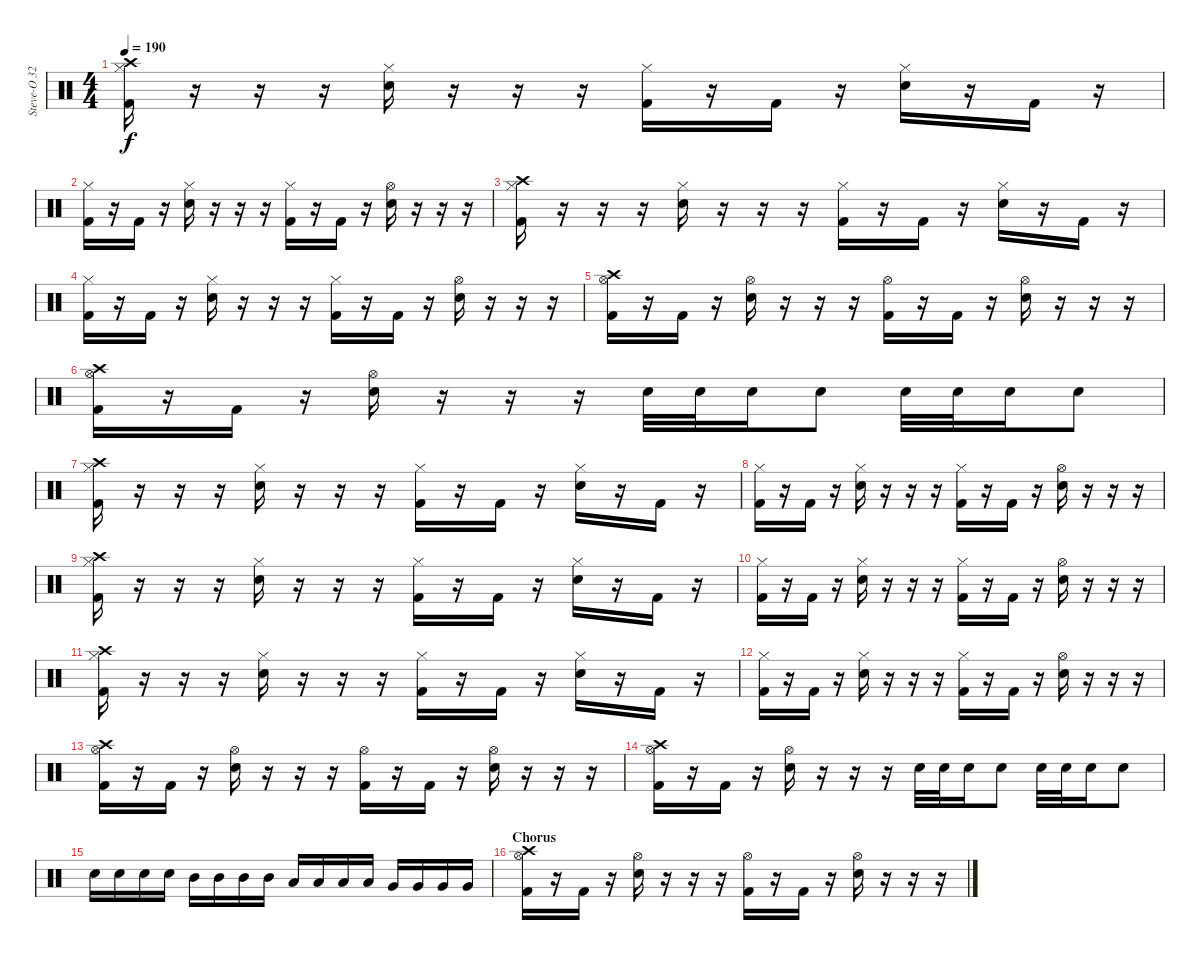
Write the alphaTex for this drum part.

\track ("Steve-O 32" "Steve-O 32") {instrument percussion}
\staff {score}
\articulation defaults
\ts (4 4)
\tempo 190
\clef neutral
\ks c
("Hi-Hat (closed)" "Kick (hit) 2" "Crash high (hit)").16{dy f} r.16 r.16 r.16 ("Hi-Hat (closed)" "Snare (hit) 2").16 r.16 r.16 r.16 ("Hi-Hat (closed)" "Kick (hit) 2").16 r.16 "Kick (hit) 2".16 r.16 ("Hi-Hat (closed)" "Snare (hit) 2").16 r.16 "Kick (hit) 2".16 r.16 |
("Hi-Hat (closed)" "Kick (hit) 2").16 r.16 "Kick (hit) 2".16 r.16 ("Hi-Hat (closed)" "Snare (hit) 2").16 r.16 r.16 r.16 ("Hi-Hat (closed)" "Kick (hit) 2").16 r.16 "Kick (hit) 2".16 r.16 ("Hi-Hat (open)" "Snare (hit) 2").16 r.16 r.16 r.16 |
("Hi-Hat (closed)" "Kick (hit) 2" "Crash high (hit)").16 r.16 r.16 r.16 ("Hi-Hat (closed)" "Snare (hit) 2").16 r.16 r.16 r.16 ("Hi-Hat (closed)" "Kick (hit) 2").16 r.16 "Kick (hit) 2".16 r.16 ("Hi-Hat (closed)" "Snare (hit) 2").16 r.16 "Kick (hit) 2".16 r.16 |
("Hi-Hat (closed)" "Kick (hit) 2").16 r.16 "Kick (hit) 2".16 r.16 ("Hi-Hat (closed)" "Snare (hit) 2").16 r.16 r.16 r.16 ("Hi-Hat (closed)" "Kick (hit) 2").16 r.16 "Kick (hit) 2".16 r.16 ("Hi-Hat (open)" "Snare (hit) 2").16 r.16 r.16 r.16 |
("Hi-Hat (open)" "Kick (hit) 2" "Crash high (hit)").16 r.16 "Kick (hit) 2".16 r.16 ("Hi-Hat (open)" "Snare (hit) 2").16 r.16 r.16 r.16 ("Hi-Hat (open)" "Kick (hit) 2").16 r.16 "Kick (hit) 2".16 r.16 ("Hi-Hat (open)" "Snare (hit) 2").16 r.16 r.16 r.16 |
("Hi-Hat (open)" "Kick (hit) 2" "Crash high (hit)").16 r.16 "Kick (hit) 2".16 r.16 ("Hi-Hat (open)" "Snare (hit) 2").16 r.16 r.16 r.16 "Snare (hit) 2".32 "Snare (hit) 2".32 "Snare (hit) 2".16 "Snare (hit) 2".8 "Snare (hit) 2".32 "Snare (hit) 2".32 "Snare (hit) 2".16 "Snare (hit) 2".8 |
("Hi-Hat (closed)" "Kick (hit) 2" "Crash high (hit)").16 r.16 r.16 r.16 ("Hi-Hat (closed)" "Snare (hit) 2").16 r.16 r.16 r.16 ("Hi-Hat (closed)" "Kick (hit) 2").16 r.16 "Kick (hit) 2".16 r.16 ("Hi-Hat (closed)" "Snare (hit) 2").16 r.16 "Kick (hit) 2".16 r.16 |
("Hi-Hat (closed)" "Kick (hit) 2").16 r.16 "Kick (hit) 2".16 r.16 ("Hi-Hat (closed)" "Snare (hit) 2").16 r.16 r.16 r.16 ("Hi-Hat (closed)" "Kick (hit) 2").16 r.16 "Kick (hit) 2".16 r.16 ("Hi-Hat (open)" "Snare (hit) 2").16 r.16 r.16 r.16 |
("Hi-Hat (closed)" "Kick (hit) 2" "Crash high (hit)").16 r.16 r.16 r.16 ("Hi-Hat (closed)" "Snare (hit) 2").16 r.16 r.16 r.16 ("Hi-Hat (closed)" "Kick (hit) 2").16 r.16 "Kick (hit) 2".16 r.16 ("Hi-Hat (closed)" "Snare (hit) 2").16 r.16 "Kick (hit) 2".16 r.16 |
("Hi-Hat (closed)" "Kick (hit) 2").16 r.16 "Kick (hit) 2".16 r.16 ("Hi-Hat (closed)" "Snare (hit) 2").16 r.16 r.16 r.16 ("Hi-Hat (closed)" "Kick (hit) 2").16 r.16 "Kick (hit) 2".16 r.16 ("Hi-Hat (open)" "Snare (hit) 2").16 r.16 r.16 r.16 |
("Hi-Hat (closed)" "Kick (hit) 2" "Crash high (hit)").16 r.16 r.16 r.16 ("Hi-Hat (closed)" "Snare (hit) 2").16 r.16 r.16 r.16 ("Hi-Hat (closed)" "Kick (hit) 2").16 r.16 "Kick (hit) 2".16 r.16 ("Hi-Hat (closed)" "Snare (hit) 2").16 r.16 "Kick (hit) 2".16 r.16 |
("Hi-Hat (closed)" "Kick (hit) 2").16 r.16 "Kick (hit) 2".16 r.16 ("Hi-Hat (closed)" "Snare (hit) 2").16 r.16 r.16 r.16 ("Hi-Hat (closed)" "Kick (hit) 2").16 r.16 "Kick (hit) 2".16 r.16 ("Hi-Hat (open)" "Snare (hit) 2").16 r.16 r.16 r.16 |
("Hi-Hat (open)" "Kick (hit) 2" "Crash high (hit)").16 r.16 "Kick (hit) 2".16 r.16 ("Hi-Hat (open)" "Snare (hit) 2").16 r.16 r.16 r.16 ("Hi-Hat (open)" "Kick (hit) 2").16 r.16 "Kick (hit) 2".16 r.16 ("Hi-Hat (open)" "Snare (hit) 2").16 r.16 r.16 r.16 |
("Hi-Hat (open)" "Kick (hit) 2" "Crash high (hit)").16 r.16 "Kick (hit) 2".16 r.16 ("Hi-Hat (open)" "Snare (hit) 2").16 r.16 r.16 r.16 "Snare (hit) 2".32 "Snare (hit) 2".32 "Snare (hit) 2".16 "Snare (hit) 2".8 "Snare (hit) 2".32 "Snare (hit) 2".32 "Snare (hit) 2".16 "Snare (hit) 2".8 |
"Snare (hit) 2".16 "Snare (hit) 2".16 "Snare (hit) 2".16 "Snare (hit) 2".16 "Mid Tom (hit)".16 "Mid Tom (hit)".16 "Mid Tom (hit)".16 "Mid Tom (hit)".16 "Low Tom (hit)".16 "Low Tom (hit)".16 "Low Tom (hit)".16 "Low Tom (hit)".16 "Very Low Tom (hit)".16 "Very Low Tom (hit)".16 "Very Low Tom (hit)".16 "Very Low Tom (hit)".16 |
\section ("" "Chorus")
("Hi-Hat (open)" "Kick (hit) 2" "Crash high (hit)").16 r.16 "Kick (hit) 2".16 r.16 ("Hi-Hat (open)" "Snare (hit) 2").16 r.16 r.16 r.16 ("Hi-Hat (open)" "Kick (hit) 2").16 r.16 "Kick (hit) 2".16 r.16 ("Hi-Hat (open)" "Snare (hit) 2").16 r.16 r.16 r.16
